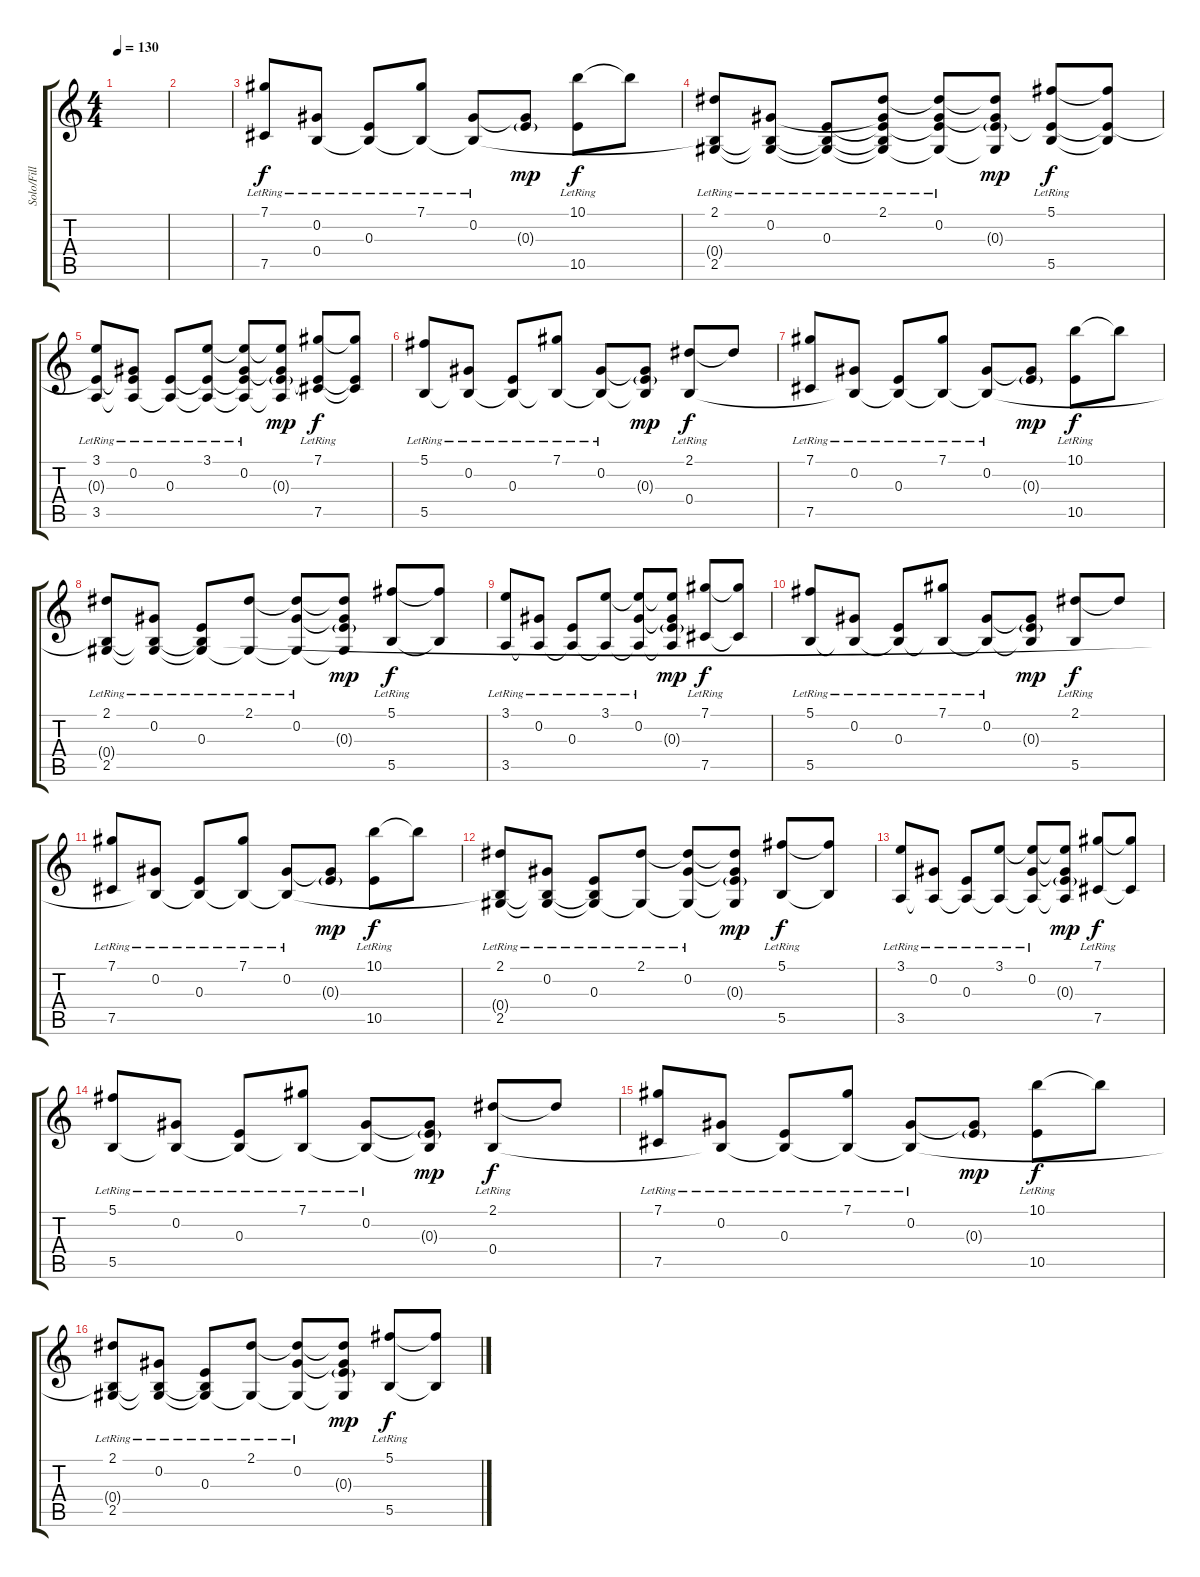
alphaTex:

\track ("Solo/Fill Guitar" "Solo/Fill ") {instrument distortionguitar}
\staff {score tabs}
\tuning (Db4 Ab3 E3 B2 Gb2 B1) {hide}
\ts (4 4)
\tempo 130
\clef g2
\ks c
|
|
(7.1{lr} 7.5).8{instrument acousticguitarsteel} (0.2{lr} 0.4).8 (0.3{lr} 0.4{t}).8 (7.1{lr} 0.4{t}).8 (0.2{lr} 0.4{t}).8 (0.2{t} 0.3{g}).8{dy mp} (10.1{lr} 10.5).8{dy f} 10.1{t}.8 |
(2.1{lr} 0.4{t} 2.5).8 (0.2{lr} 0.4{t} 2.5{t}).8 (0.3{lr} 0.4{t} 2.5{t}).8 (2.1{lr} 0.2{t} 0.3{t} 0.4{t} 2.5{t}).8 (2.1{t} 0.2{lr} 0.3{t} 2.5{t}).8 (2.1{t} 0.2{t} 0.3{g} 2.5{t}).8{dy mp} (5.1{lr} 0.3{t} 5.5).8{dy f} (5.1{t} 0.3{t} 5.5{t}).8 |
(3.1{lr} 0.3{t} 3.5).8 (0.2{lr} 0.3{t} 3.5{t}).8 (0.3{lr} 3.5{t}).8 (3.1{lr} 0.3{t} 3.5{t}).8 (3.1{t} 0.2{lr} 0.3{t} 3.5{t}).8 (3.1{t} 0.2{t} 0.3{g} 3.5{t}).8{dy mp} (7.1{lr} 0.3{t} 7.5).8{dy f} (7.1{t} 0.3{t} 7.5{t}).8 |
(5.1{lr} 5.5).8 (0.2{lr} 5.5{t}).8 (0.3{lr} 5.5{t}).8 (7.1{lr} 5.5{t}).8 (0.2{lr} 5.5{t}).8 (0.2{t} 0.3{g} 5.5{t}).8{dy mp} (2.1{lr} 0.4).8{dy f} 2.1{t}.8 |
(7.1{lr} 7.5).8 (0.2{lr} 0.4{t}).8 (0.3{lr} 0.4{t}).8 (7.1{lr} 0.4{t}).8 (0.2{lr} 0.4{t}).8 (0.2{t} 0.3{g}).8{dy mp} (10.1{lr} 10.5).8{dy f} 10.1{t}.8 |
(2.1{lr} 0.4{t} 2.5).8 (0.2{lr} 0.4{t} 2.5{t}).8 (0.3{lr} 0.4{t} 2.5{t}).8 (2.1{lr} 2.5{t}).8 (2.1{t} 0.2{lr} 2.5{t}).8 (2.1{t} 0.2{t} 0.3{g} 2.5{t}).8{dy mp} (5.1{lr} 5.5).8{dy f} (5.1{t} 5.5{t}).8 |
(3.1{lr} 3.5).8 (0.2{lr} 3.5{t}).8 (0.3{lr} 3.5{t}).8 (3.1{lr} 3.5{t}).8 (3.1{t} 0.2{lr} 3.5{t}).8 (3.1{t} 0.2{t} 0.3{g} 3.5{t}).8{dy mp} (7.1{lr} 7.5).8{dy f} (7.1{t} 7.5{t}).8 |
(5.1{lr} 5.5).8 (0.2{lr} 5.5{t}).8 (0.3{lr} 5.5{t}).8 (7.1{lr} 5.5{t}).8 (0.2{lr} 5.5{t}).8 (0.2{t} 0.3{g} 5.5{t}).8{dy mp} (2.1{lr} 5.5).8{dy f} 2.1{t}.8 |
(7.1{lr} 7.5).8 (0.2{lr} 0.4{t}).8 (0.3{lr} 0.4{t}).8 (7.1{lr} 0.4{t}).8 (0.2{lr} 0.4{t}).8 (0.2{t} 0.3{g}).8{dy mp} (10.1{lr} 10.5).8{dy f} 10.1{t}.8 |
(2.1{lr} 0.4{t} 2.5).8 (0.2{lr} 0.4{t} 2.5{t}).8 (0.3{lr} 0.4{t} 2.5{t}).8 (2.1{lr} 2.5{t}).8 (2.1{t} 0.2{lr} 2.5{t}).8 (2.1{t} 0.2{t} 0.3{g} 2.5{t}).8{dy mp} (5.1{lr} 5.5).8{dy f} (5.1{t} 5.5{t}).8 |
(3.1{lr} 3.5).8 (0.2{lr} 3.5{t}).8 (0.3{lr} 3.5{t}).8 (3.1{lr} 3.5{t}).8 (3.1{t} 0.2{lr} 3.5{t}).8 (3.1{t} 0.2{t} 0.3{g} 3.5{t}).8{dy mp} (7.1{lr} 7.5).8{dy f} (7.1{t} 7.5{t}).8 |
(5.1{lr} 5.5).8 (0.2{lr} 5.5{t}).8 (0.3{lr} 5.5{t}).8 (7.1{lr} 5.5{t}).8 (0.2{lr} 5.5{t}).8 (0.2{t} 0.3{g} 5.5{t}).8{dy mp} (2.1{lr} 0.4).8{dy f} 2.1{t}.8 |
(7.1{lr} 7.5).8 (0.2{lr} 0.4{t}).8 (0.3{lr} 0.4{t}).8 (7.1{lr} 0.4{t}).8 (0.2{lr} 0.4{t}).8 (0.2{t} 0.3{g}).8{dy mp} (10.1{lr} 10.5).8{dy f} 10.1{t}.8 |
(2.1{lr} 0.4{t} 2.5).8 (0.2{lr} 0.4{t} 2.5{t}).8 (0.3{lr} 0.4{t} 2.5{t}).8 (2.1{lr} 2.5{t}).8 (2.1{t} 0.2{lr} 2.5{t}).8 (2.1{t} 0.2{t} 0.3{g} 2.5{t}).8{dy mp} (5.1{lr} 5.5).8{dy f} (5.1{t} 5.5{t}).8
